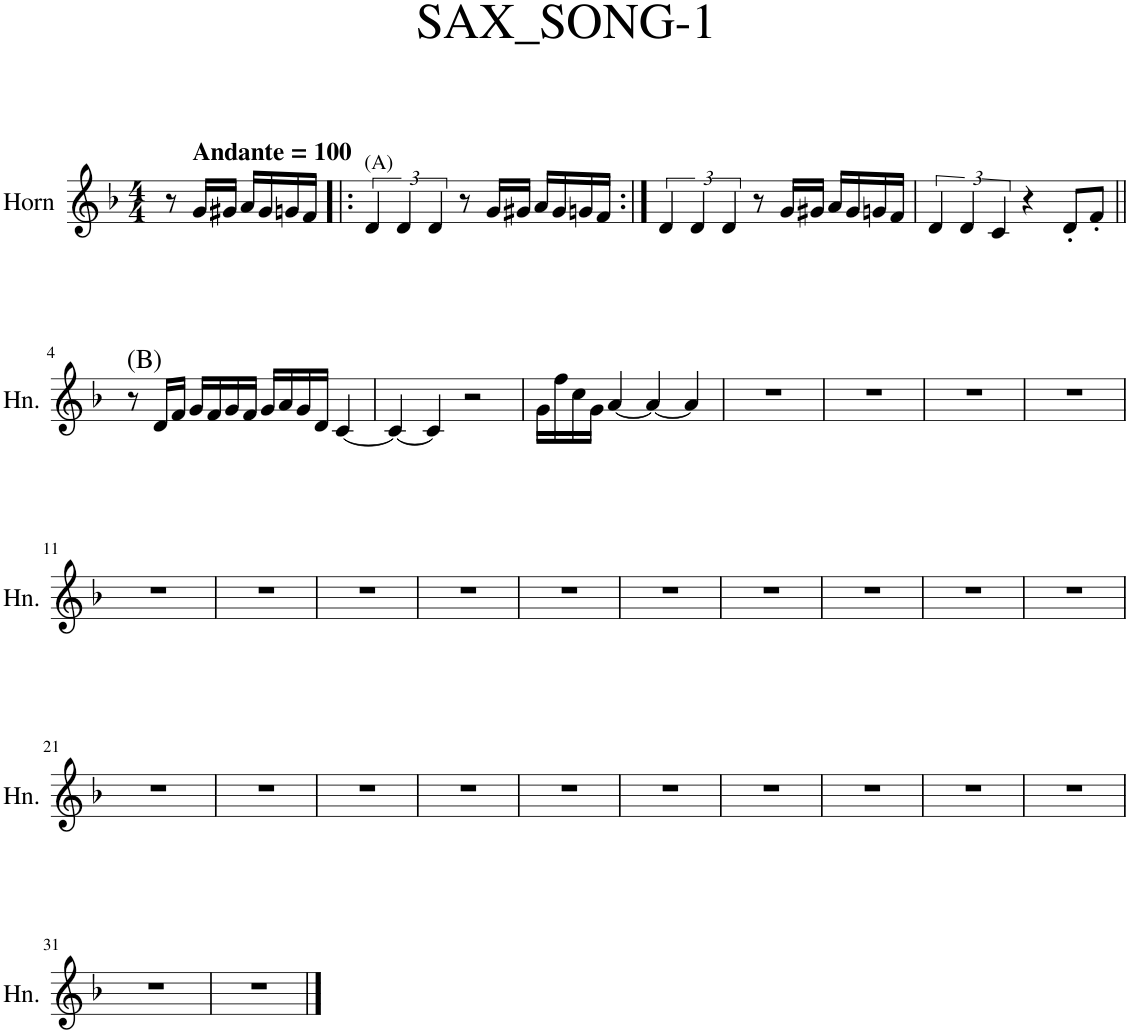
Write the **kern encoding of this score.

**kern
*part1
*staff1
*I"Horn
*I'Hn.
*clefG2
*Trd4c7
*k[b-]
*M4/4
=
8r
!LO:TX:a:B:t=Andante = 100
16g/LL
16g#X/JJ
16a/LL
16g#/
16gn/
16f/JJ
=1!|:
!LO:TX:a:t=(A)
6d/
6d/
6d/
8r
16g/LL
16g#X/JJ
16a/LL
16g#/
16gn/
16f/JJ
=2:|!
6d/
6d/
6d/
8r
16g/LL
16g#X/JJ
16a/LL
16g#/
16gn/
16f/JJ
=3
6d/
6d/
6c/
4r
8d'/L
8f'/J
!!LO:LB:g=z
=4||
!LO:TX:a:t=(B)
8r
16d/LL
16f/JJ
16g/LL
16f/
16g/
16f/JJ
16g/LL
16a/
16g/
16d/JJ
[4c/
=5
4c/_
4c/]
2r
=6
16g\LL
16ff\
16cc\
16g\JJ
[4a/
4a/_
4a/]
=7
1r
=8
1r
=9
1r
=10
1r
!!LO:LB:g=z
=11
1r
=12
1r
=13
1r
=14
1r
=15
1r
=16
1r
=17
1r
=18
1r
=19
1r
=20
1r
!!LO:LB:g=z
=21
1r
=22
1r
=23
1r
=24
1r
=25
1r
=26
1r
=27
1r
=28
1r
=29
1r
=30
1r
!!LO:LB:g=z
=31
1r
=32
1r
==
*-
